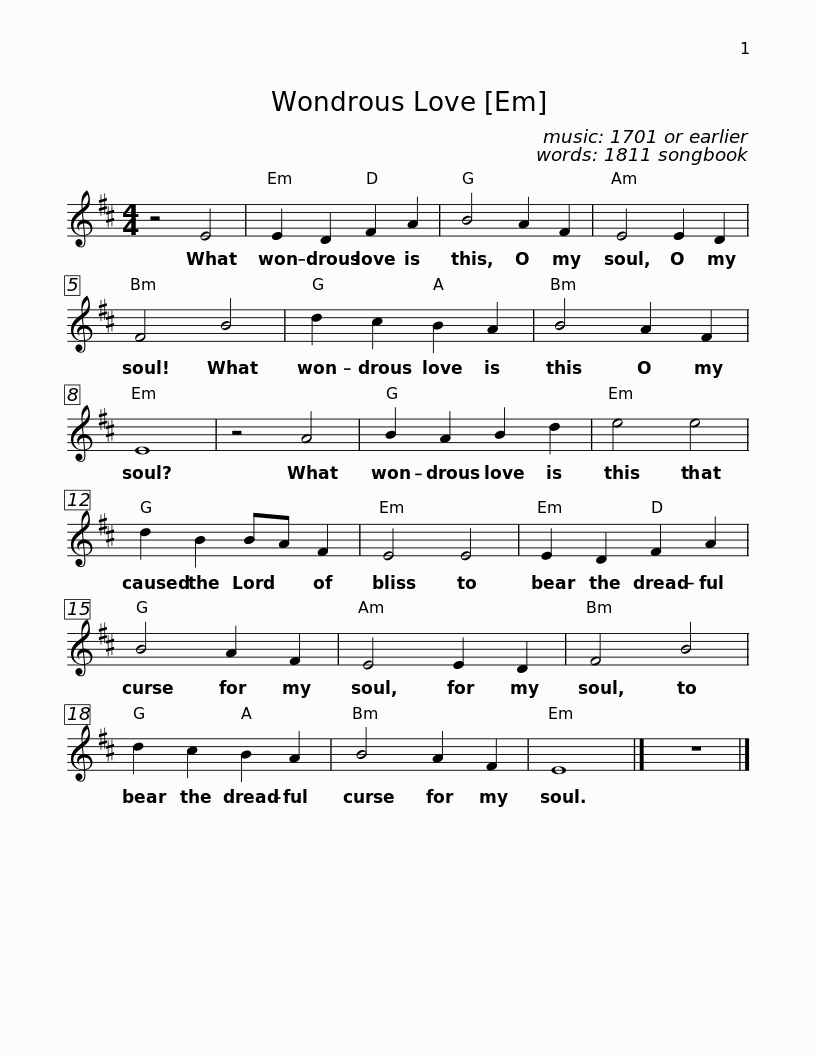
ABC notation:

X:1
L:1/8
M:4/4
I:linebreak $
K:D
V:1 treble
V:1
 z4 E4 | E2 D2 F2 A2 | B4 A2 F2 | E4 E2 D2 | F4 B4 | %5
 d2 c2 B2 A2 | B4 A2 F2 |$ E8 | z4 A4 | B2 A2 B2 d2 | %10
 e4 e4 | d2 B2 BA F2 | E4 E4 | E2 D2 F2 A2 |$ B4 A2 F2 | %15
 E4 E2 D2 | F4 B4 | d2 c2 B2 A2 | B4 A2 F2 | E8 |] %20
 z8 |] %21
